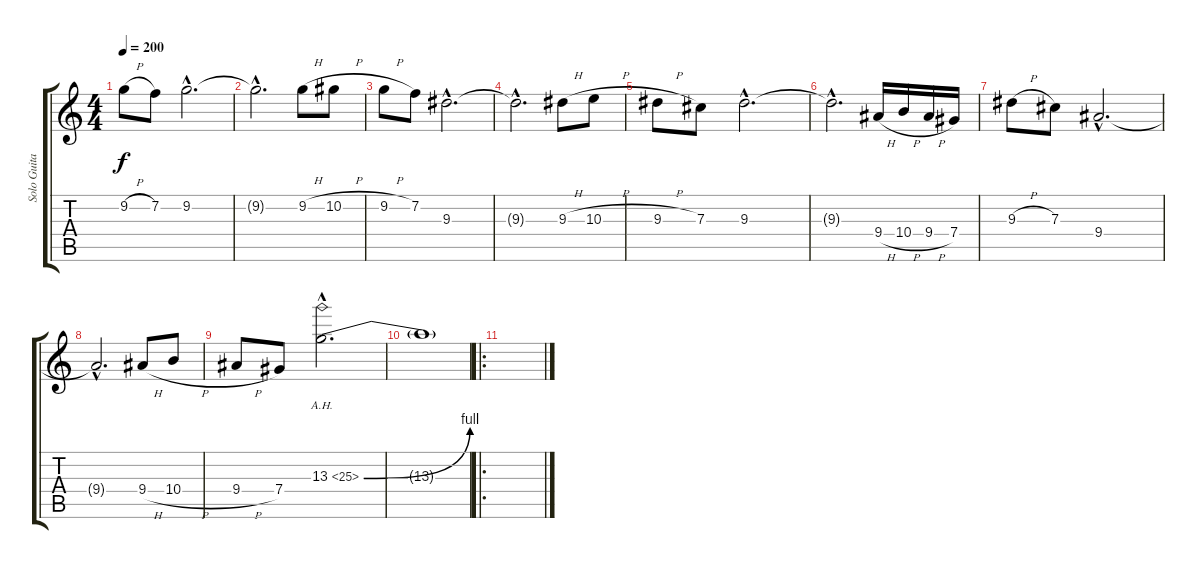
\track ("Solo Guitar" "Solo Guita") {instrument distortionguitar}
\staff {score tabs}
\tuning (Eb4 Bb3 Gb3 Db3 Ab2 Eb2) {hide}
\ts (4 4)
\tempo 200
\clef g2
\ks c
9.2{h}.8{dy f} 7.2.8 9.2{hac}.2{d} |
9.2{hac t}.2{d} 9.2{h}.8 10.2{h}.8 |
9.2{h}.8 7.2.8 9.3{hac}.2{d} |
9.3{hac t}.2{d} 9.3{h}.8 10.3{h}.8 |
9.3{h}.8 7.3.8 9.3{hac}.2{d} |
9.3{hac t}.2{d} 9.4{h}.16 10.4{h}.16 9.4{h}.16 7.4.16 |
9.3{h}.8 7.3.8 9.4{hac}.2{d} |
9.4{hac t}.2{d} 9.4{h}.8 10.4{h}.8 |
9.4{h}.8 7.4.8 13.3{be (bend 0 0 60 4) ah 12 hac}.2{d} |
13.3{t}.1 |
\ro
